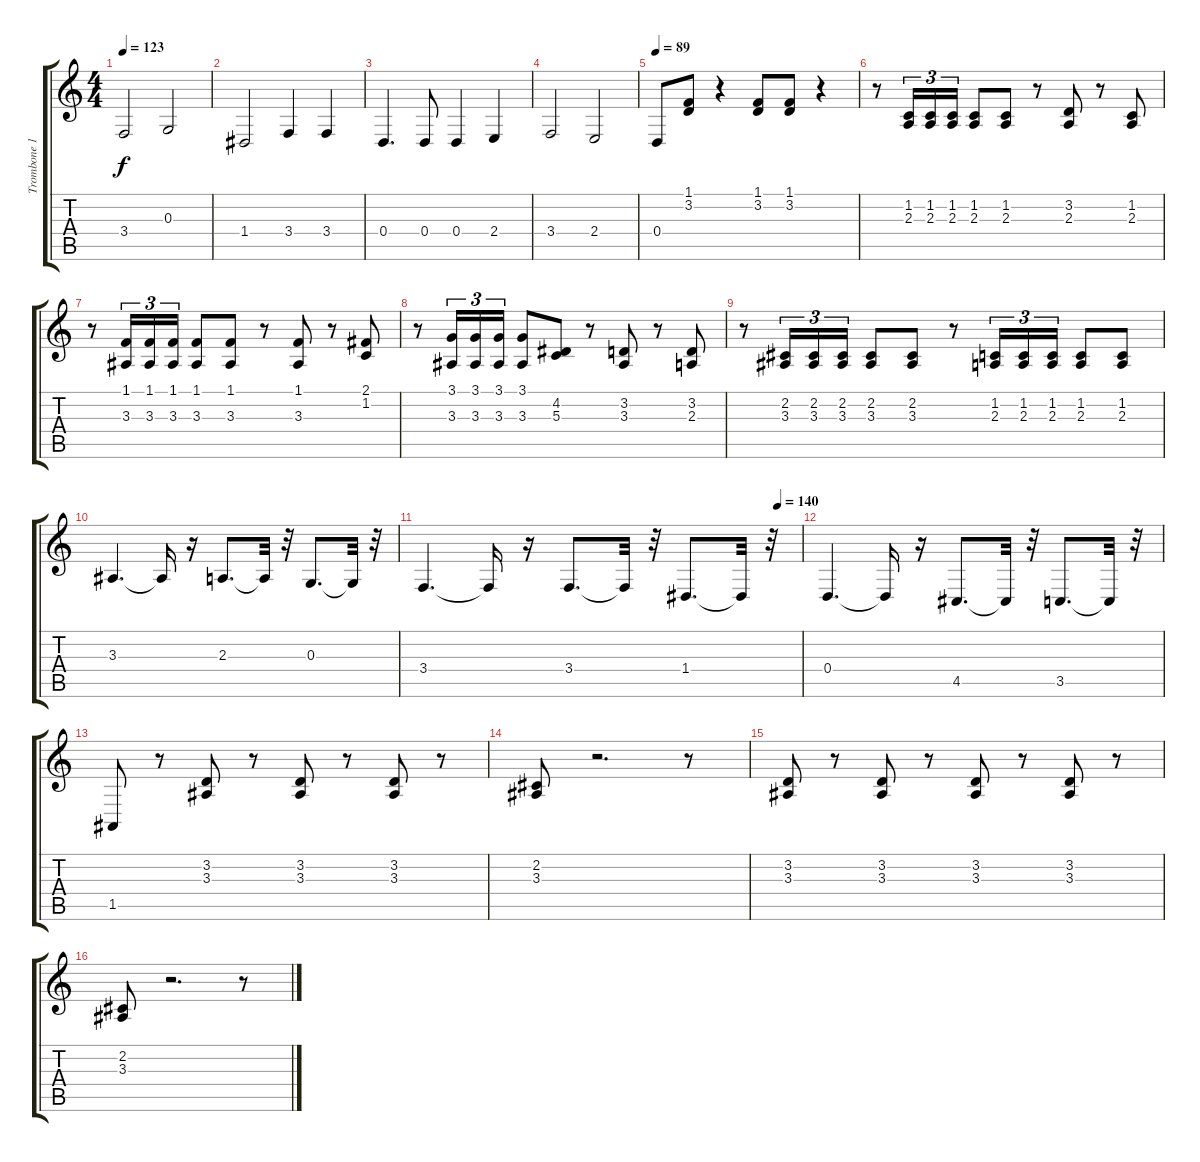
\track ("Trombone 1" "Trombone 1") {instrument trombone}
\staff {score tabs}
\tuning (E4 B3 G3 D3 A2 E2) {hide}
\ts (4 4)
\tempo 123
\clef g2
\ks c
3.4.2{dy f} 0.3.2 |
1.4.2 3.4.4 3.4.4 |
0.4.4{d} 0.4.8 0.4.4 2.4.4 |
3.4.2 2.4.2 |
\tempo 89
0.4.8 (1.1 3.2).8 r.4 (1.1 3.2).8 (1.1 3.2).8 r.4 |
r.8 (1.2 2.3).16{tu (3 2)} (1.2 2.3).16{tu (3 2)} (1.2 2.3).16{tu (3 2)} (1.2 2.3).8 (1.2 2.3).8 r.8 (3.2 2.3).8 r.8 (1.2 2.3).8 |
r.8 (1.1 3.3).16{tu (3 2)} (1.1 3.3).16{tu (3 2)} (1.1 3.3).16{tu (3 2)} (1.1 3.3).8 (1.1 3.3).8 r.8 (1.1 3.3).8 r.8 (2.1 1.2).8 |
r.8 (3.1 3.3).16{tu (3 2)} (3.1 3.3).16{tu (3 2)} (3.1 3.3).16{tu (3 2)} (3.1 3.3).8 (4.2 5.3).8 r.8 (3.2 3.3).8 r.8 (3.2 2.3).8 |
r.8 (2.2 3.3).16{tu (3 2)} (2.2 3.3).16{tu (3 2)} (2.2 3.3).16{tu (3 2)} (2.2 3.3).8 (2.2 3.3).8 r.8 (1.2 2.3).16{tu (3 2)} (1.2 2.3).16{tu (3 2)} (1.2 2.3).16{tu (3 2)} (1.2 2.3).8 (1.2 2.3).8 |
3.3.4{d} 3.3{t}.16 r.16 2.3.8{d} 2.3{t}.32 r.32 0.3.8{d} 0.3{t}.32 r.32 |
\tempo (140 0.9375)
3.4.4{d} 3.4{t}.16 r.16 3.4.8{d} 3.4{t}.32 r.32 1.4.8{d} 1.4{t}.32 r.32 |
0.4.4{d} 0.4{t}.16 r.16 4.5.8{d} 4.5{t}.32 r.32 3.5.8{d} 3.5{t}.32 r.32 |
1.5.8 r.8 (3.2 3.3).8 r.8 (3.2 3.3).8 r.8 (3.2 3.3).8 r.8 |
(2.2 3.3).8 r.2{d} r.8 |
(3.2 3.3).8 r.8 (3.2 3.3).8 r.8 (3.2 3.3).8 r.8 (3.2 3.3).8 r.8 |
(2.2 3.3).8 r.2{d} r.8
